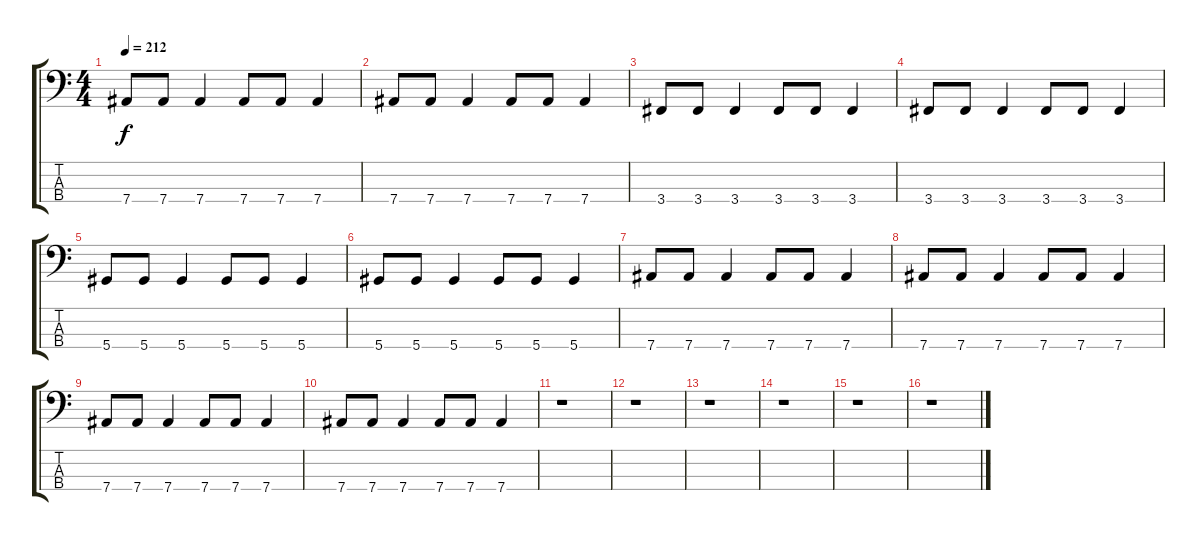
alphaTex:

\track "" {instrument electricbasspick}
\staff {score tabs}
\tuning (Gb2 Db2 Ab1 Eb1) {hide}
\ts (4 4)
\tempo 212
\clef f4
\ks c
7.4.8{dy f} 7.4.8 7.4.4 7.4.8 7.4.8 7.4.4 |
7.4.8 7.4.8 7.4.4 7.4.8 7.4.8 7.4.4 |
3.4.8 3.4.8 3.4.4 3.4.8 3.4.8 3.4.4 |
3.4.8 3.4.8 3.4.4 3.4.8 3.4.8 3.4.4 |
5.4.8 5.4.8 5.4.4 5.4.8 5.4.8 5.4.4 |
5.4.8 5.4.8 5.4.4 5.4.8 5.4.8 5.4.4 |
7.4.8 7.4.8 7.4.4 7.4.8 7.4.8 7.4.4 |
7.4.8 7.4.8 7.4.4 7.4.8 7.4.8 7.4.4 |
7.4.8 7.4.8 7.4.4 7.4.8 7.4.8 7.4.4 |
7.4.8 7.4.8 7.4.4 7.4.8 7.4.8 7.4.4 |
r.1 |
r.1 |
r.1 |
r.1 |
r.1 |
r.1
